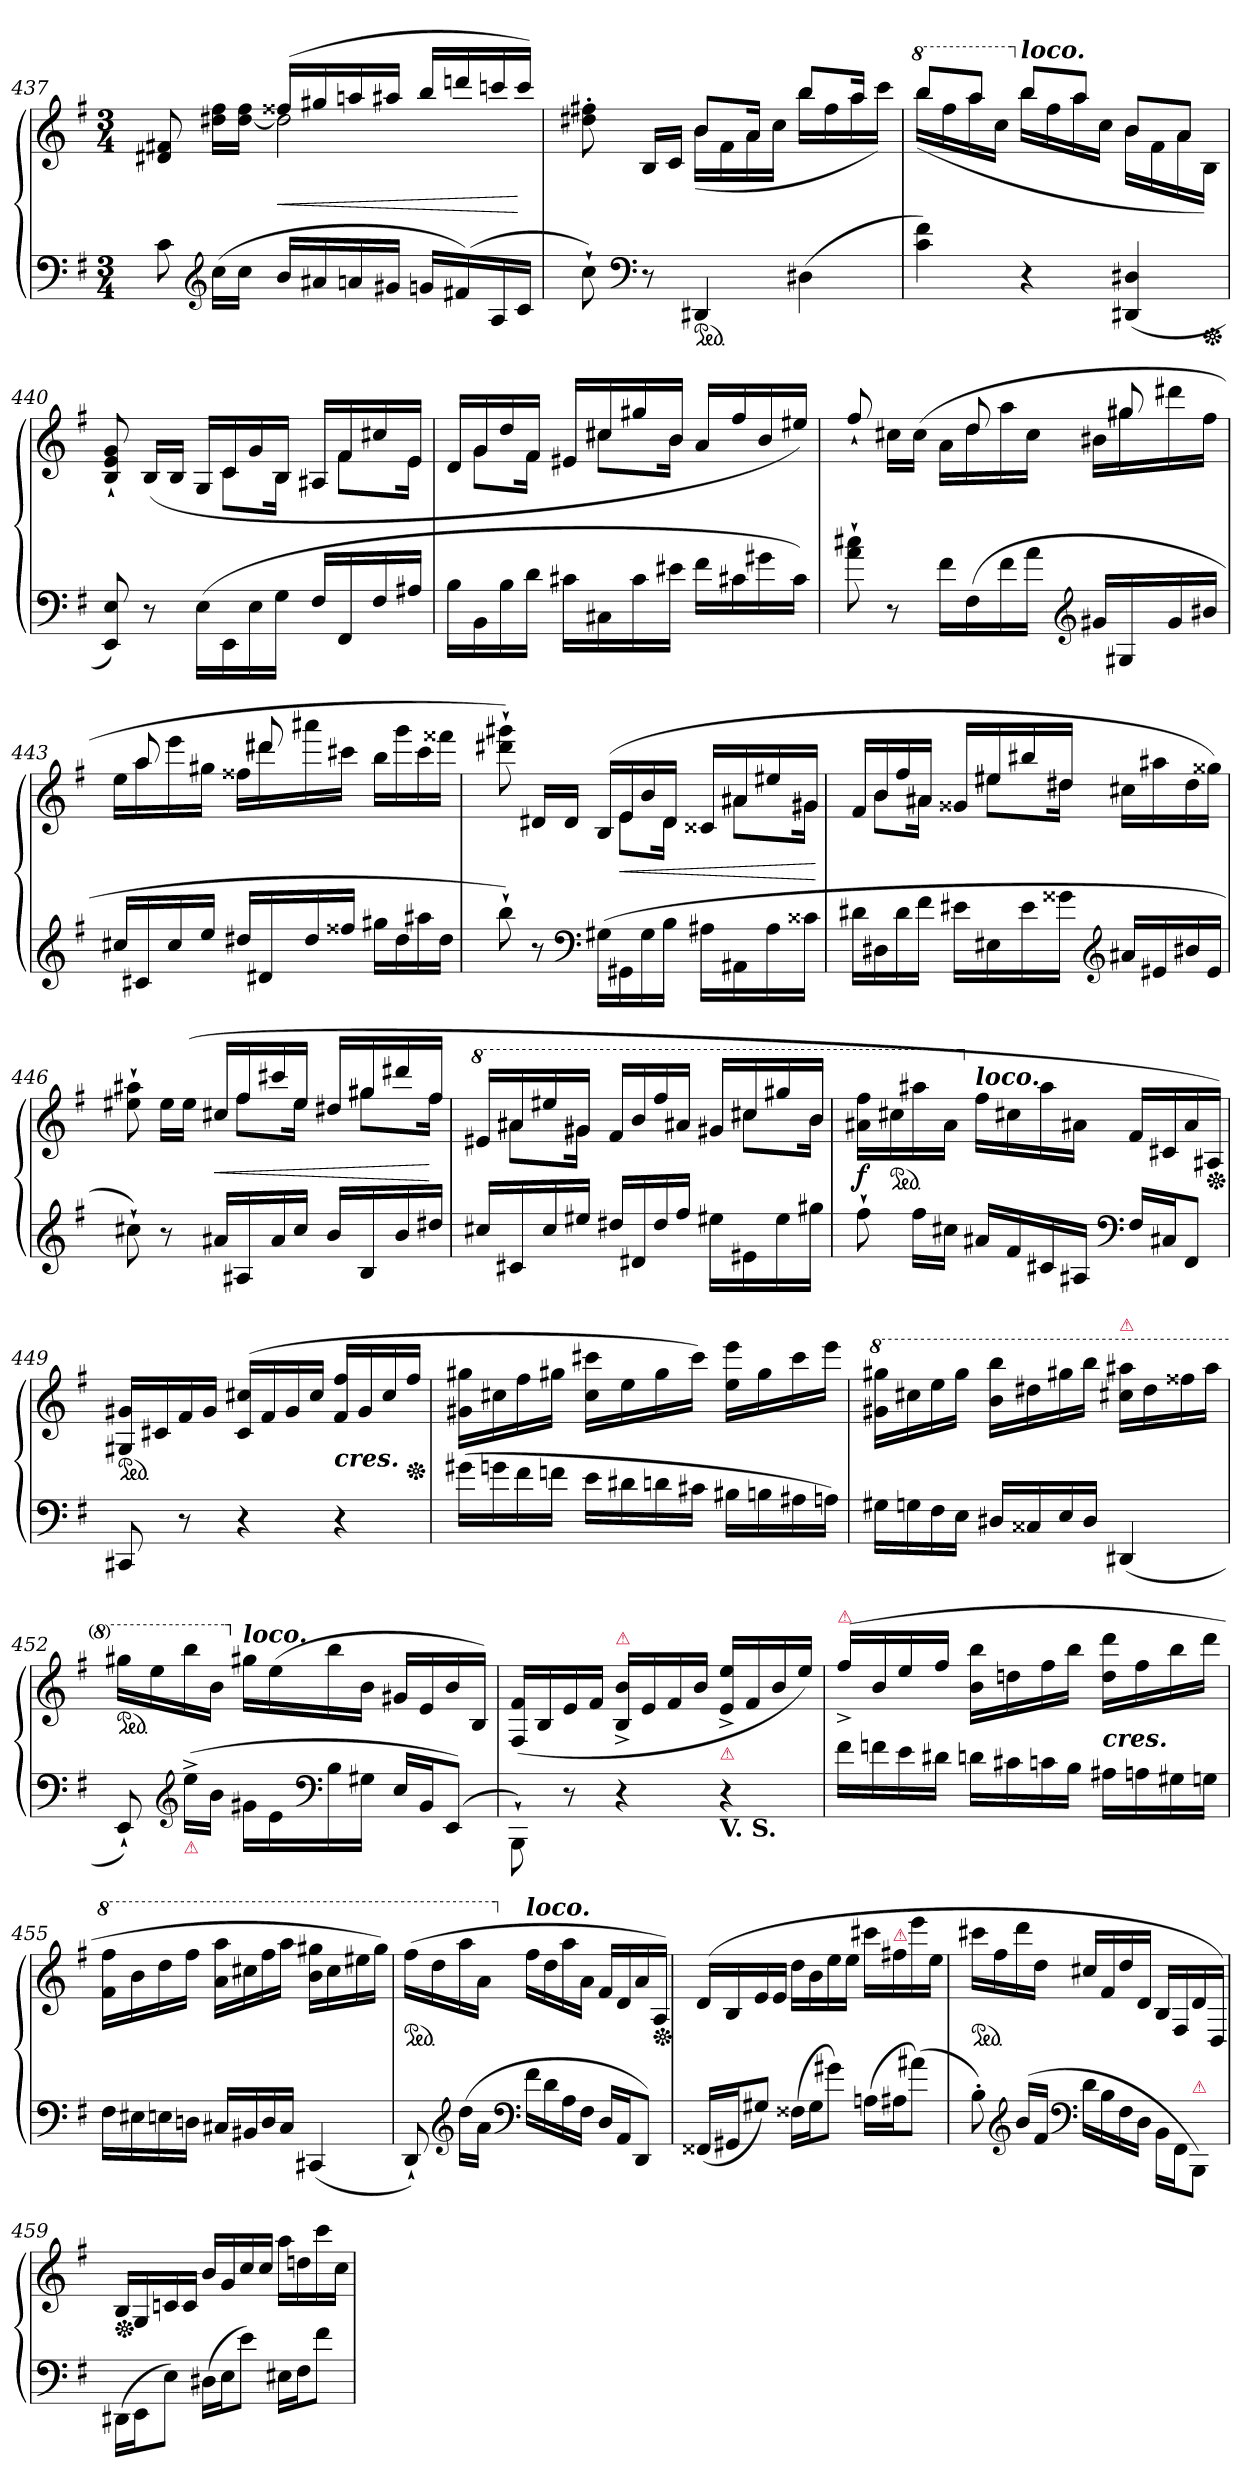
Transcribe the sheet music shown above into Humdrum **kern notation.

**kern	**kern	**dynam
*part1	*part1	*part1
*staff2	*staff1	*staff1/2
*clefF4	*clefG2	*
*k[f#]	*k[f#]	*
*M3/4	*M3/4	*
=437	=437	=437
*	*^	*
8c	8d#X 8f#X	8ryy	.
*clefG2	*	*	*
(>16cc\LL	8ryy	16dd#X 16ff#LL	.
16ccJJ	.	[16dd# 16ff#JJ	.
16b/LL	(>16ff##XLL	2dd#]	<
16a#X	16gg#X	.	.
16an	16aan	.	.
16g#XJJ	16aa#XJJ	.	.
16gn/LL	16bbLL	.	.
(>16f#X)	16dddn	.	.
16A	16cccn	.	.
16cJJ	16cccJJ)	.	[
=438	=438	=438	=438
8cc`>)	8dd#X' 8ff#X'	4ryy	.
*clefF4	*	*	*
8r	16BLL	.	.
.	16cJJ	.	.
*ped	*	*	*
4DD#X	8bL	(>16bLL	.
.	.	16f#	.
.	16aJk	16a	.
.	16ryy	16ccJJ	.
(>4D#X	8bbL	16bbLL	.
.	.	16ff#	.
.	16aaJk	16aa	.
.	16ryy	16cccJJ)	.
=439	=439	=439	=439
*	*8va	*	*
4c 4f#)	8bbbL	(>16bbbLL	.
.	.	16fff#	.
.	8aaaJ	16aaa	.
.	.	16cccJJ	.
*	*X8va	*	*
!	!LO:TX:a:Bi:t=loco.	!	!
4r	8bbL	16bbLL	.
.	.	16ff#	.
.	8aaJ	16aa	.
.	.	16ccJJ	.
(<4DD#X 4D#X	8bL	16bLL	.
.	.	16f#	.
.	8aJ	16a	.
*Xped	*	*	*
.	.	16BJJ)	.
=440	=440	=440	=440
8EE 8E)	8B`> 8e`> 8g`>	4ryy	.
8r	(>16BLL	.	.
.	16BJJ	.	.
(<16E\LL	16G/LL	16ryy	.
16EE	16c	8c\L	.
16E	16g	.	.
16GJJ	16BJJ	16BJk	.
16F#LL	16A#X/LL	16ryy	.
16FF#	16f#	8f#\L	.
16F#	16cc#X	.	.
16A#XJJ	16eJJ	16eJk	.
=441	=441	=441	=441
16BLL	16d/LL	16ryy	.
16BB	16g	8g\L	.
16B	16dd	.	.
16dJJ	16f#JJ	16f#Jk	.
16c#XLL	16e#XLL	16ryy	.
16C#j	16cc#X	8cc#XL	.
16c#	16gg#X	.	.
16e#XJJ	16bJJ	16bJk	.
16f#\LL	16a/LL	4ryy	.
16c#X	16ff#	.	.
16g#X	16b	.	.
16c#\JJ)	16ee#XJJ)	.	.
=442	=442	=442	=442
8a`<\ 8cc#X`<\	8ff#`>/	8ryy	.
8r	16cc#X\LL	8ryy	.
.	(>16cc#JJ	.	.
16f#LL	16a\LL	16ryy	.
(<16F#	16dd	8dd/	.
16f#	16aa	.	.
16aJJ	16cc#JJ	16ryy	.
*clefG2	*	*	*
16g#XLL	16b#X\LL	16ryy	.
16G#X	16gg#X	8gg#X/	.
16g#	16ddd#X	.	.
16b#XJJ	16ff#JJ	16ryy	.
=443	=443	=443	=443
16cc#XLL	16ee\LL	16ryy	.
16c#X	16aa	8aa/	.
16cc#	16eee	.	.
16eeJJ	16gg#XJJ	16ryy	.
16dd#X/LL	16ff##X\LL	16ryy	.
16d#X	16ddd#X	8ddd#X/	.
16dd#	16aaa#X	.	.
16ff##XJJ	16ccc#XJJ	16ryy	.
16gg#XLL	16bb\LL	4ryy	.
16dd#	16ggg	.	.
16aa#X	16ccc#	.	.
16dd#JJ	16fff##XJJ	.	.
=444	=444	=444	=444
8bb`>)	8ddd#X`> 8ggg#X`>)	4ryy	.
8r	16d#XLL	.	.
.	16d#JJ	.	.
*clefF4	*	*	*
(>16G#XLL	(>16B/LL	16ryy	.
16GG#X	16e	8e\L	<
16G#	16b	.	.
16BJJ	16d#JJ	16d#Jk	.
16A#XLL	16c##X/LL	16ryy	.
16AA#X	16a#X	8a#X\L	.
16A#	16ee#X	.	.
16c##XJJ	16g#XJJ	16g#XJk	.
*	*v	*v	*
.	.	[
=445	=445	=445
*	*^	*
16d#XLL	16f#LL	16ryy	.
16D#X	16b	8bL	.
16d#	16ff#	.	.
16f#JJ	16a#XJJ	16a#XJk	.
16e#XLL	16g##XLL	16ryy	.
16E#X	16ee#X	8ee#XL	.
16e#	16bb#X	.	.
16g##XJJ	16dd#XJJ	16dd#XJk	.
*clefG2	*	*	*
16a#X/LL	16cc#XLL	4ryy	.
16e#X	16aa#X	.	.
16b#X	16dd#	.	.
16e#JJ	16gg##XJJ)	.	.
=446	=446	=446	=446
8cc#X`>)	8ee#X`> 8aa#X`>	4ryy	.
8r	16ee#LL	.	.
.	(>16ee#JJ	.	.
16a#X/LL	16cc#XLL	16ryy	<
16A#X	16ff#	8ff#L	.
16a#	16ccc#X	.	.
16cc#JJ	16ee#JJ	16ee#Jk	.
16b/LL	16dd#XLL	16ryy	.
16B	16gg#X	8gg#XL	.
16b	16ddd#X	.	.
16dd#XJJ	16ff#JJ	16ff#Jk	[
=447	=447	=447	=447
*	*8va	*	*
16cc#X/LL	16ee#XLL	16ryy	.
16c#X	16aa#X	8aa#XL	.
16cc#	16eee#X	.	.
16ee#XJJ	16gg#XJJ	16gg#XJk	.
16dd#X/LL	16ff#/LL	16ryy	.
16d#X	16bb	4ryy	.
16dd#	16fff#	.	.
16ff#JJ	16aa#XJJ	.	.
16ee#X\LL	16gg#XLL	.	.
16e#X	16ccc#X	8ccc#XL	.
16ee#	16ggg#X	.	.
16gg#XJJ	16bbJJ	16bbJk	.
*	*v	*v	*
=448	=448	=448
8ff#`>	16aa#X 16fff#LL	f
*	*ped	*
.	16ccc#X	.
16ff#LL	16aaa#X	.
16cc#XJJ	16aa#JJ	.
*	*X8va	*
!	!LO:TX:a:Bi:t=loco.	!
16a#X/LL	16ff#LL	.
16f#	16cc#X	.
16c#X	16aa#	.
16A#XJJ	16a#XJJ	.
*clefF4	*	*
16F#/LL	16f#LL	.
16C#XJ	16c#X	.
8FF#J	16a#	.
*	*Xped	*
.	16A#XJJ)	.
=449	=449	=449
*	*ped	*
8CC#X	16G#X 16g#XLL	.
.	16c#X	.
8r	16f#	.
.	16g#JJ	.
4r	(>16c#/ 16cc#X/LL	.
.	16f#	.
.	16g#	.
.	16cc#JJ	.
!	!LO:TX:c:Bi:t=cres.	!
4r	16f#/ 16ff#/LL	.
.	16g#	.
.	16cc#	.
*	*Xped	*
.	16ff#JJ	.
=450	=450	=450
(>16g#XLL	16g#X 16gg#XLL	.
16gn	16cc#X	.
16f#	16ff#	.
16fnJJ	16gg#XJJ	.
16eLL	16cc# 16ccc#XLL	.
16d#X	16ee	.
16dn	16gg#	.
16c#XJJ	16ccc#JJ)	.
16B#XLL	16ee 16eeeLL	.
16Bn	16gg#	.
16A#X	16ccc#	.
16AnJJ)	16eeeJJ	.
=451	=451	=451
*	*8va	*
16G#XLL	16gg#X 16ggg#XLL	.
16Gn	16ccc#X	.
16F#	16eee	.
16EJJ	16ggg#JJ	.
16D#X/LL	16bb 16bbbLL	.
16C##X	16ddd#X	.
16E	16ggg#X	.
16D#JJ	16bbbJJ	.
!	!LO:TX:a:color=crimson:t=⚠	!
(<4DD#X	16ccc#X 16aaa#XLL	.
.	16ddd#	.
.	16fff##X	.
.	16aaa#JJ	.
=452	=452	=452
*	*ped	*
8EE`<)	16ggg#XLL	.
.	16eee	.
*clefG2	*	*
!LO:TX:b:color=crimson:t=⚠	!	!
(>16ee^<LL	16bbb	.
16bJJ	16bbJJ	.
*	*X8va	*
!	!LO:TX:a:Bi:t=loco.	!
16g#X\LL	16gg#XLL	.
16e	(>16ee	.
*clefF4	*	*
16B	16bb	.
16G#XJJ	16bJJ	.
16E/LL	16g#XLL	.
16BBJ	16e	.
(<8EEJ)	16b	.
.	16BJJ)	.
=453	=453	=453
8BBB`<\)	(>16F#/ 16f#/LL	.
.	16B/	.
8r	16e	.
.	16f#JJ	.
!	!LO:TX:a:color=crimson:t=⚠	!
4r	16B^< 16b^<LL	.
.	16e	.
.	16f#	.
.	16bJJ	.
!	!LO:TX:b:color=crimson:t=⚠	!
!LO:TX:b:B:t=V. S.	!	!
4r	16e^< 16ee^<LL	.
.	16f#	.
.	16b	.
.	16eeJJ)	.
=454	=454	=454
!	!LO:TX:a:color=crimson:t=⚠	!
16f#\LL	(>16ff#^</LL	.
16fn\	16b/	.
16e\	16ee/	.
16d#XJJ	16ff#JJ	.
16dnLL	16b 16bbLL	.
16c#X	16ddn	.
16cn	16ff#	.
16BJJ	16bbJJ	.
!	!LO:TX:c:Bi:t=cres.	!
16A#XLL	16dd 16dddLL	.
16An	16ff#	.
16G#X	16bb	.
16GnJJ	16dddJJ	.
=455	=455	=455
*	*8va	*
16F#LL	16ff# 16fff#LL	.
16E#X	16bb	.
16En	16ddd	.
16DnJJ	16fff#JJ	.
16C#X/LL	16aa 16aaaLL	.
16BB#X	16ccc#X	.
16D	16fff#	.
16C#JJ	16aaaJJ	.
(<4CC#X	16bb 16ggg#XLL	.
.	16ccc#	.
.	16eee#X	.
.	16ggg#JJ)	.
=456	=456	=456
*	*ped	*
8DD`<)	(>16fff#LL	.
.	16ddd	.
*clefG2	*	*
(>16ddLL	16aaa	.
16aJJ	16aaJJ	.
*clefF4	*	*
*	*X8va	*
!	!LO:TX:a:Bi:t=loco.	!
16f#LL	16ff#LL	.
16d	16dd	.
16A	16aa	.
16F#JJ	16aJJ	.
16D/LL	16f#LL	.
16AAJ	16d	.
8DDJ)	16a	.
*	*Xped	*
.	16AJJ)	.
=457	=457	=457
(<16FF##X/LL	(>16dLL	.
16GG#XJ	16B	.
8G#XJ)	16e	.
.	16eJJ	.
(>16F##X\LL	16ddLL	.
16G#J	16b	.
8g#XJ)	16ee	.
.	16eeJJ	.
(>16An\LL	16ccc#XLL	.
!	!LO:TX:a:color=crimson:t=⚠	!
16A#XJ	16ff#X	.
(>8a#XJ)	16eee	.
.	16eeJJ	.
=458	=458	=458
*	*ped	*
8B'>)	16ccc#XLL	.
.	16ff#	.
*clefG2	*	*
(>16b/LL	16ddd	.
16f#JJ	16ddJJ	.
*clefF4	*	*
16dLL	16cc#X/LL	.
16B	16f#	.
16F#	16dd	.
16DJJ	16dJJ	.
16BBLL	16BLL	.
16FF#\J	16F#/	.
!LO:TX:a:color=crimson:t=⚠	!	!
8BBBJ)	16d	.
.	16D/JJ)	.
=459	=459	=459
*	*Xped	*
(>16DD#X\LL	16B/LL	.
16EE\J	16G/	.
8E\J)	16cn/	.
.	16c/JJ	.
(>16D#XLL	16b/LL	.
16EJ	16g	.
8eJ)	16cc	.
.	16ccJJ	.
16E#XLL	16aaLL	.
16F#J	16ddn	.
8f#J	16ccc	.
.	16ccJJ	.
=	=	=
*-	*-	*-
